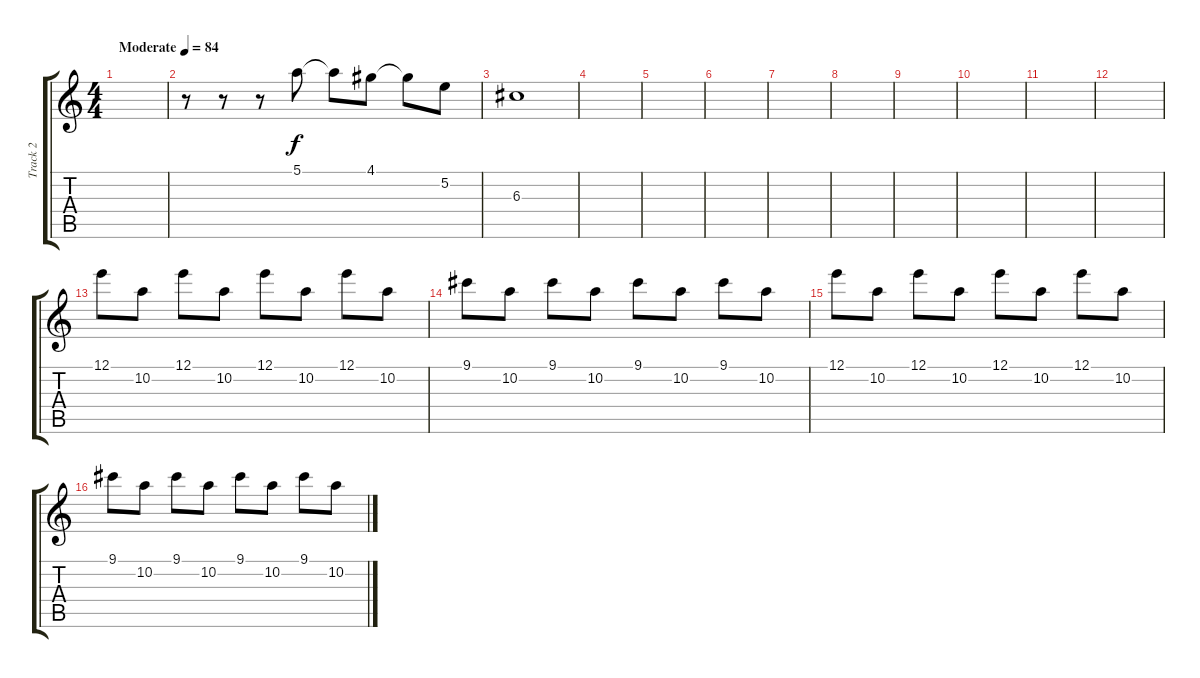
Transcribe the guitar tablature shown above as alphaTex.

\track ("Track 2" "Track 2") {instrument electricguitarclean}
\staff {score tabs}
\tuning (E4 B3 G3 D3 A2 E2) {hide}
\ts (4 4)
\tempo (84 "Moderate")
\clef g2
\ks c
|
r.8 r.8 r.8 5.1.8 5.1{t}.8 4.1.8 4.1{t}.8 5.2.8 |
6.3.1 |
|
|
|
|
|
|
|
|
|
12.1.8{instrument overdrivenguitar} 10.2.8 12.1.8 10.2.8 12.1.8 10.2.8 12.1.8 10.2.8 |
9.1.8 10.2.8 9.1.8 10.2.8 9.1.8 10.2.8 9.1.8 10.2.8 |
12.1.8{instrument overdrivenguitar} 10.2.8 12.1.8 10.2.8 12.1.8 10.2.8 12.1.8 10.2.8 |
9.1.8 10.2.8 9.1.8 10.2.8 9.1.8 10.2.8 9.1.8 10.2.8
